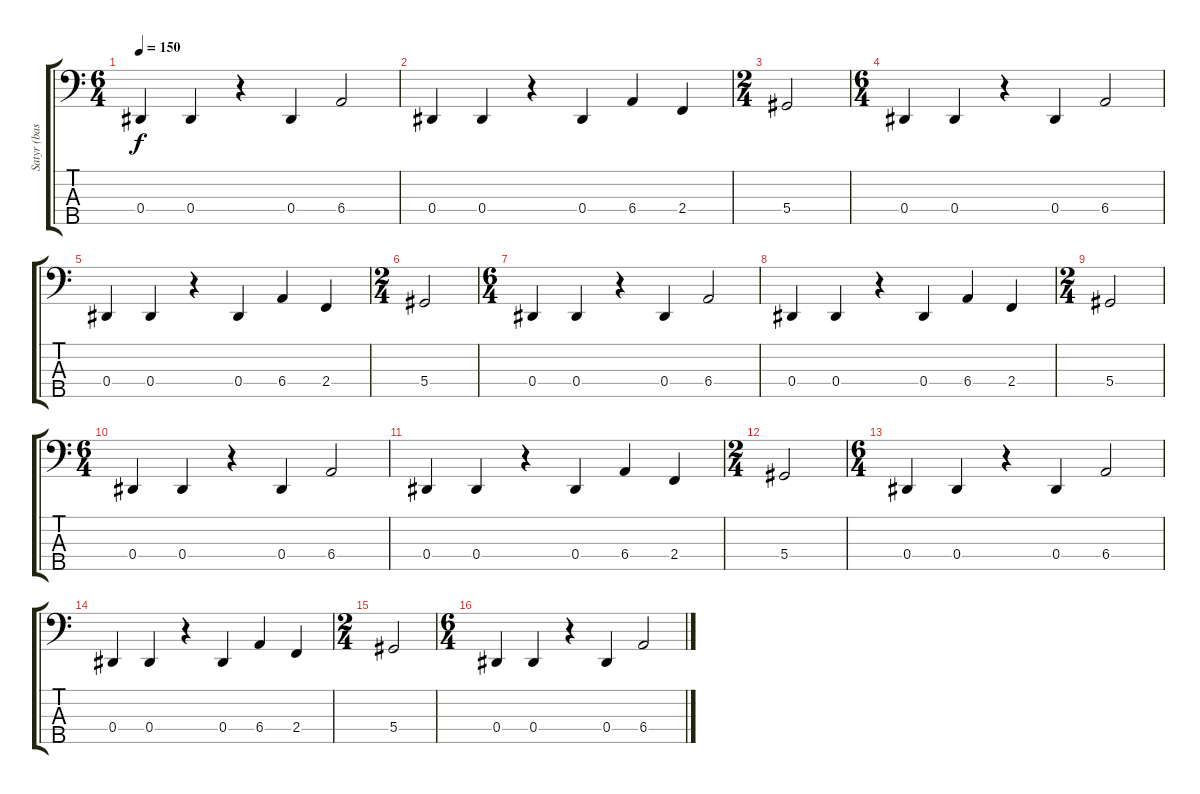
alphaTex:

\track ("Satyr (bass)" "Satyr (bas") {instrument electricbasspick}
\staff {score tabs}
\tuning (Gb2 Db2 Ab1 Eb1 Bb0) {hide}
\ts (6 4)
\tempo 150
\clef f4
\ks c
0.4.4{dy f} 0.4.4 r.4 0.4.4 6.4.2 |
0.4.4 0.4.4 r.4 0.4.4 6.4.4 2.4.4 |
\ts (2 4)
5.4.2 |
\ts (6 4)
0.4.4 0.4.4 r.4 0.4.4 6.4.2 |
0.4.4 0.4.4 r.4 0.4.4 6.4.4 2.4.4 |
\ts (2 4)
5.4.2 |
\ts (6 4)
0.4.4 0.4.4 r.4{volume 12} 0.4.4 6.4.2 |
0.4.4{volume 11} 0.4.4 r.4 0.4.4{volume 10} 6.4.4 2.4.4 |
\ts (2 4)
5.4.2{volume 9} |
\ts (6 4)
0.4.4{volume 8} 0.4.4 r.4 0.4.4{volume 7} 6.4.2 |
0.4.4{volume 6} 0.4.4 r.4 0.4.4{volume 5} 6.4.4 2.4.4 |
\ts (2 4)
5.4.2{volume 4} |
\ts (6 4)
0.4.4 0.4.4 r.4 0.4.4{volume 1} 6.4.2 |
0.4.4{volume 0} 0.4.4 r.4 0.4.4 6.4.4 2.4.4 |
\ts (2 4)
5.4.2 |
\ts (6 4)
0.4.4 0.4.4 r.4 0.4.4 6.4.2
